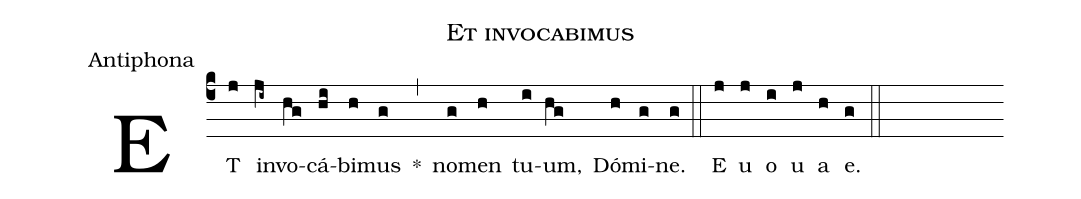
name:Et invocabimus;
office-part:Antiphona;
%%
(c4)ET(j) in(ji~)vo(hg)cá(hi)bi(h)mus(g) *(,) no(g)men(h) tu(i)um,(hg) Dó(h)mi(g)ne.(g) (::) E(j) u(j) o(i) u(j) a(h) e.(g) (::)
